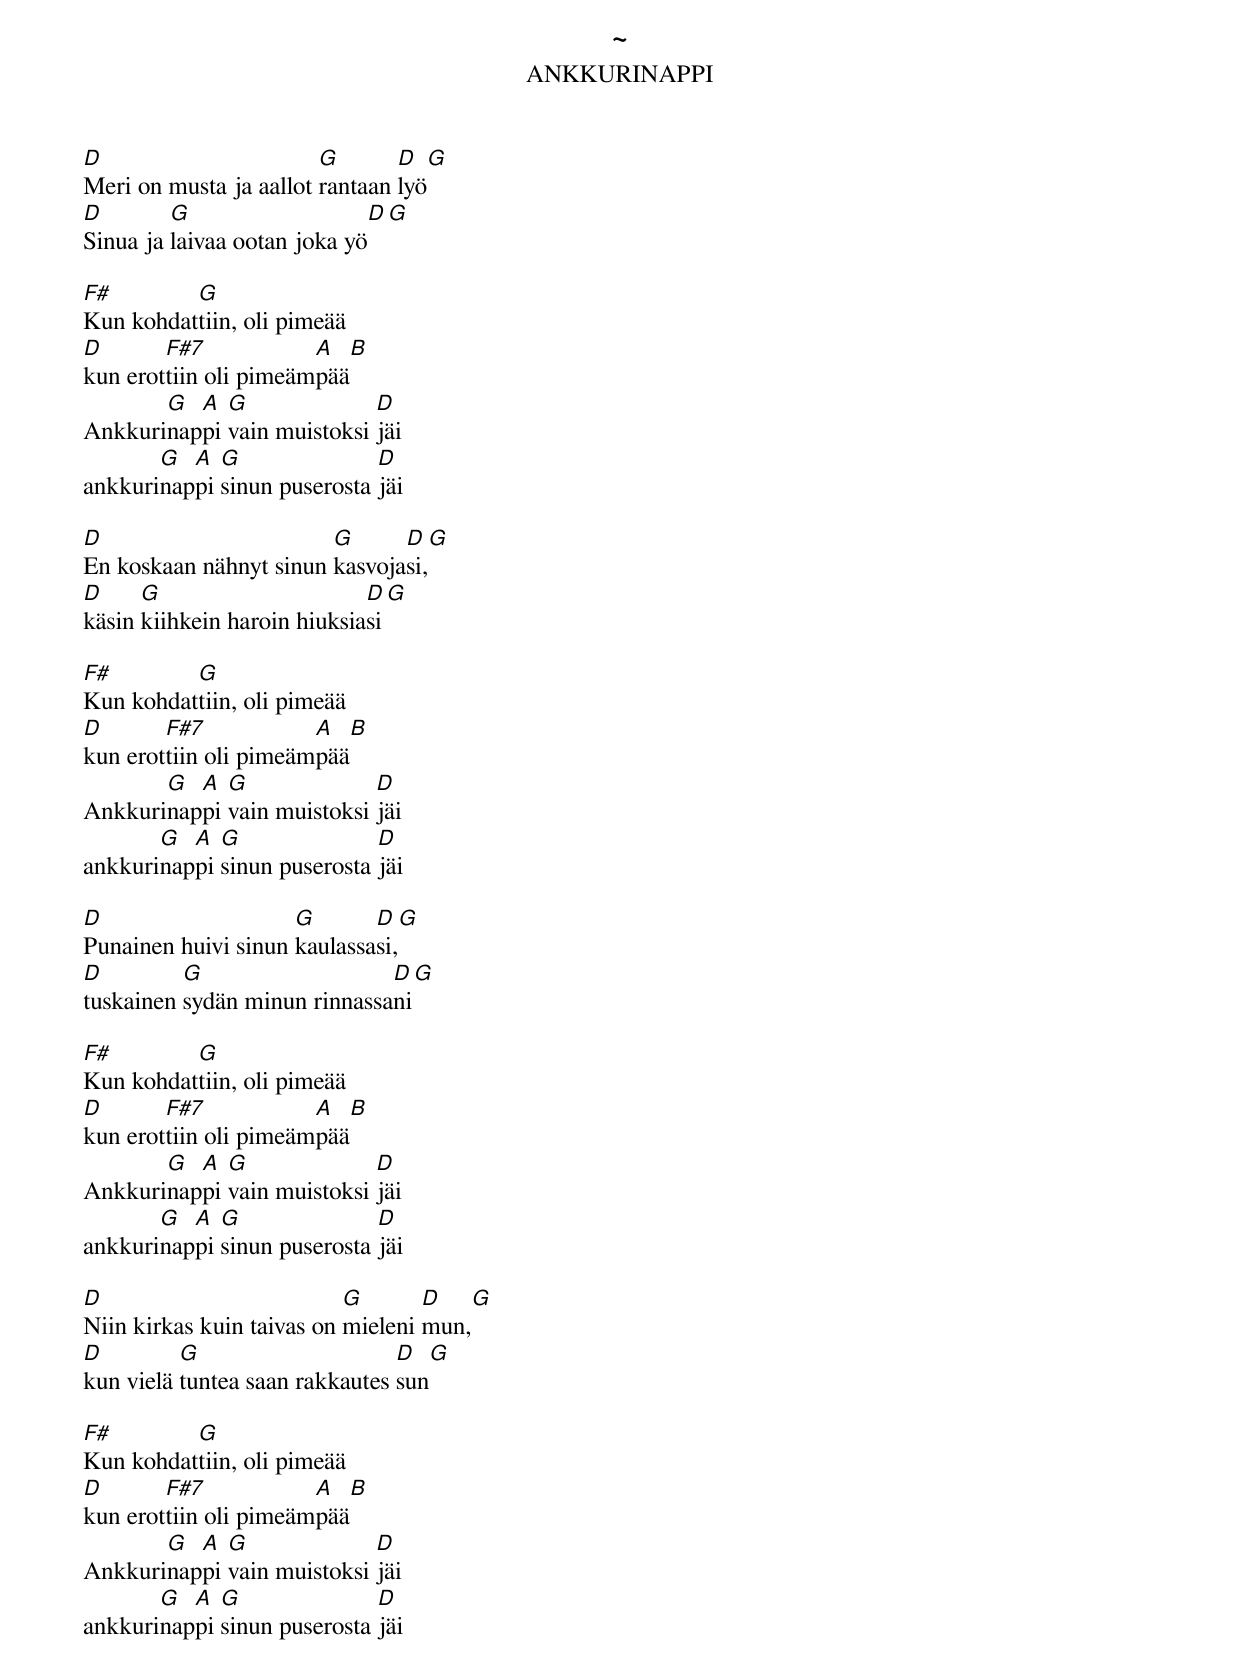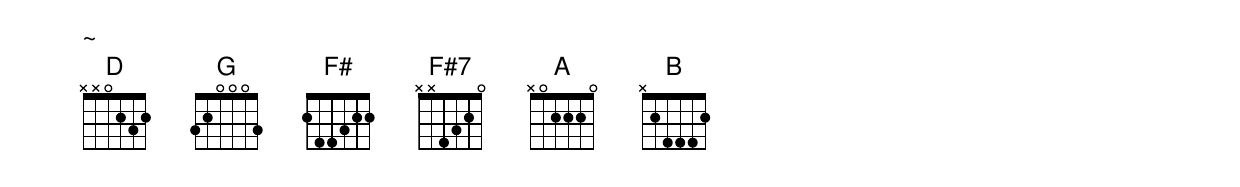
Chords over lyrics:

~
ANKKURINAPPI

D                       G       D     G
Meri on musta ja aallot rantaan lyö
D        G                      D     G
Sinua ja laivaa ootan joka yö

F#        G
Kun kohdattiin, oli pimeää
D       F#7            A        B
kun erottiin oli pimeämpää
       G  A  G              D
Ankkurinappi vain muistoksi jäi
       G  A  G               D
ankkurinappi sinun puserosta jäi

D                       G      D      G
En koskaan nähnyt sinun kasvojasi,
D     G                      D        G
käsin kiihkein haroin hiuksiasi

F#        G
Kun kohdattiin, oli pimeää
D       F#7            A        B
kun erottiin oli pimeämpää
       G  A  G              D
Ankkurinappi vain muistoksi jäi
       G  A  G               D
ankkurinappi sinun puserosta jäi

D                    G       D        G
Punainen huivi sinun kaulassasi,
D         G                   D       G
tuskainen sydän minun rinnassani

F#        G
Kun kohdattiin, oli pimeää
D       F#7            A        B
kun erottiin oli pimeämpää
       G  A  G              D
Ankkurinappi vain muistoksi jäi
       G  A  G               D
ankkurinappi sinun puserosta jäi

D                          G       D     G
Niin kirkas kuin taivas on mieleni mun,
D         G                     D        G
kun vielä tuntea saan rakkautes sun

F#        G
Kun kohdattiin, oli pimeää
D       F#7            A        B
kun erottiin oli pimeämpää
       G  A  G              D
Ankkurinappi vain muistoksi jäi
       G  A  G               D
ankkurinappi sinun puserosta jäi
~
